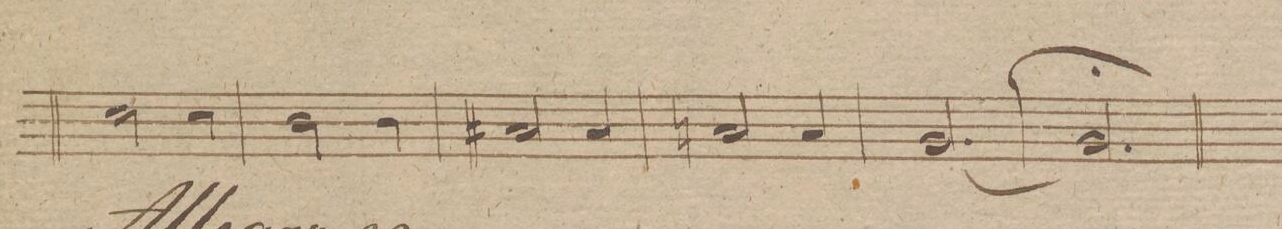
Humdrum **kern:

**kern	**dynam
*I"Trombone Baſso.	*
*clefF4	*
*k[f#]	*
*met(c|)	*
*M3/4	*
2E\	.
4E\	.
=251	=251
2D\	.
4D\	.
=252	=252
2C#X/	.
4C#/	.
=253	=253
2Cn/	.
4C/	.
=254	=254
[2.BB/	.
=255	=255
2.BB/;]	.
=256||	=256||
*-	*-
